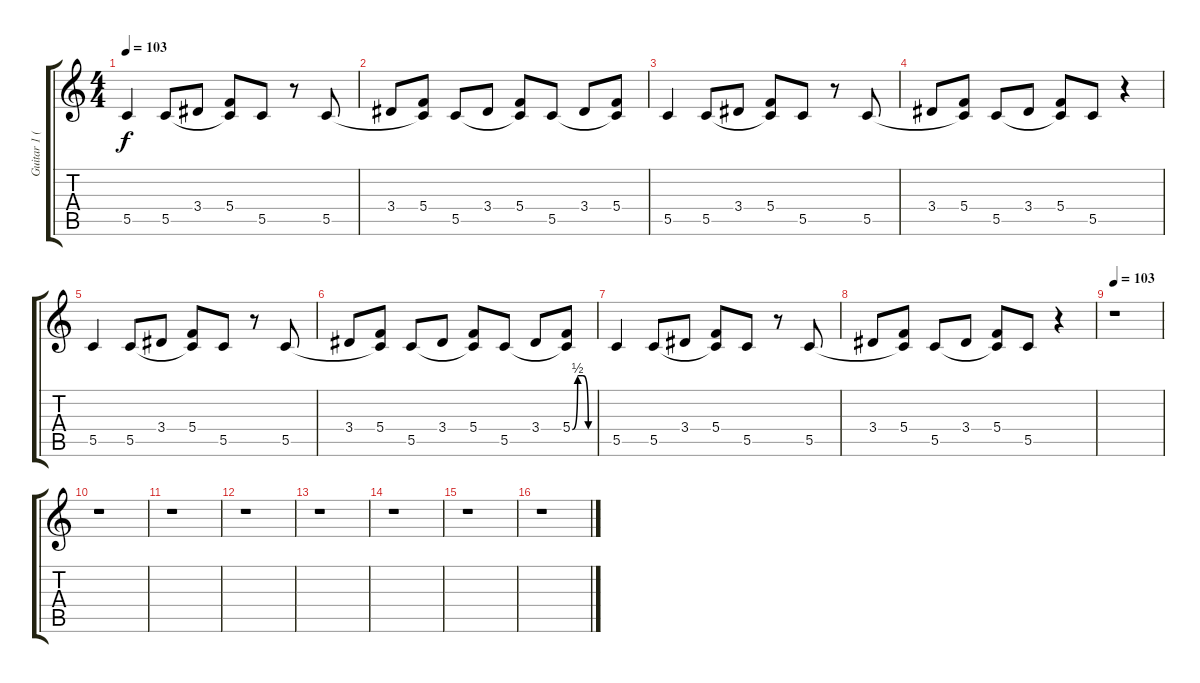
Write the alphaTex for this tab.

\track ("Guitar 1 (James)" "Guitar 1 (") {instrument overdrivenguitar}
\staff {score tabs}
\tuning (D4 A3 F3 C3 G2 C2) {hide}
\ts (4 4)
\tempo 103
\tempo 100
\tempo 103
\clef g2
\ks c
5.5.4{dy f instrument overdrivenguitar} 5.5.8 3.4.8 (5.4 5.5{t}).8 5.5.8 r.8 5.5.8 |
3.4.8 (5.4 5.5{t}).8 5.5.8 3.4.8 (5.4 5.5{t}).8 5.5.8 3.4.8 (5.4 5.5{t}).8 |
5.5.4 5.5.8 3.4.8 (5.4 5.5{t}).8 5.5.8 r.8 5.5.8 |
3.4.8 (5.4 5.5{t}).8 5.5.8 3.4.8 (5.4 5.5{t}).8 5.5.8 r.4 |
5.5.4 5.5.8 3.4.8 (5.4 5.5{t}).8 5.5.8 r.8 5.5.8 |
3.4.8 (5.4 5.5{t}).8 5.5.8 3.4.8 (5.4 5.5{t}).8 5.5.8 3.4.8 (5.4{be (custom 0 0 15 2 30 2 45 0 60 0)} 5.5{t}).8 |
5.5.4 5.5.8 3.4.8 (5.4 5.5{t}).8 5.5.8 r.8 5.5.8 |
3.4.8 (5.4 5.5{t}).8 5.5.8 3.4.8 (5.4 5.5{t}).8 5.5.8 r.4 |
\tempo 103
r.1 |
r.1 |
r.1 |
r.1 |
r.1 |
r.1 |
r.1 |
r.1
